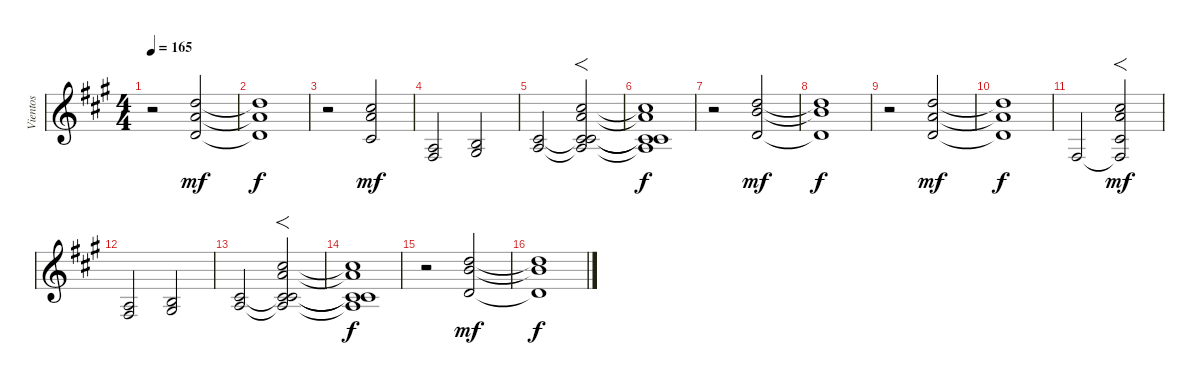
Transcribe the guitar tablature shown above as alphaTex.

\track ("Vientos" "Vientos") {instrument brasssection}
\staff {score}
\tuning (E4 B3 G3 D3 A2 E2) {hide}
\ts (4 4)
\tempo 165
\clef g2
\ks a
r.2{dy f volume 3} (10.1 10.2 7.3).2{dy mf volume 14} |
(10.1{t} 10.2{t} 7.3{t}).1{dy f} |
r.2{volume 3} (9.1 10.2 6.3).2{dy mf volume 14} |
(7.4 9.5).2 (9.4 11.5).2 |
(11.4 12.5).2 (9.1 10.2 6.3 11.4{t} 12.5{t}).2{f} |
(9.1{t} 10.2{t} 6.3{t} 11.4{t} 12.5{t}).1{dy f} |
r.2{volume 3} (10.1 12.2 7.3).2{dy mf volume 14} |
(10.1{t} 12.2{t} 7.3{t}).1{dy f} |
r.2{volume 3} (10.1 10.2 7.3).2{dy mf volume 14} |
(10.1{t} 10.2{t} 7.3{t}).1{dy f} |
9.5.2 (9.1 10.2 6.3 9.5{t}).2{f dy mf} |
(7.4 9.5).2 (9.4 11.5).2 |
(11.4 12.5).2 (9.1 10.2 6.3 11.4{t} 12.5{t}).2{f} |
(9.1{t} 10.2{t} 6.3{t} 11.4{t} 12.5{t}).1{dy f} |
r.2{volume 3} (10.1 12.2 7.3).2{dy mf volume 14} |
(10.1{t} 12.2{t} 7.3{t}).1{dy f}
